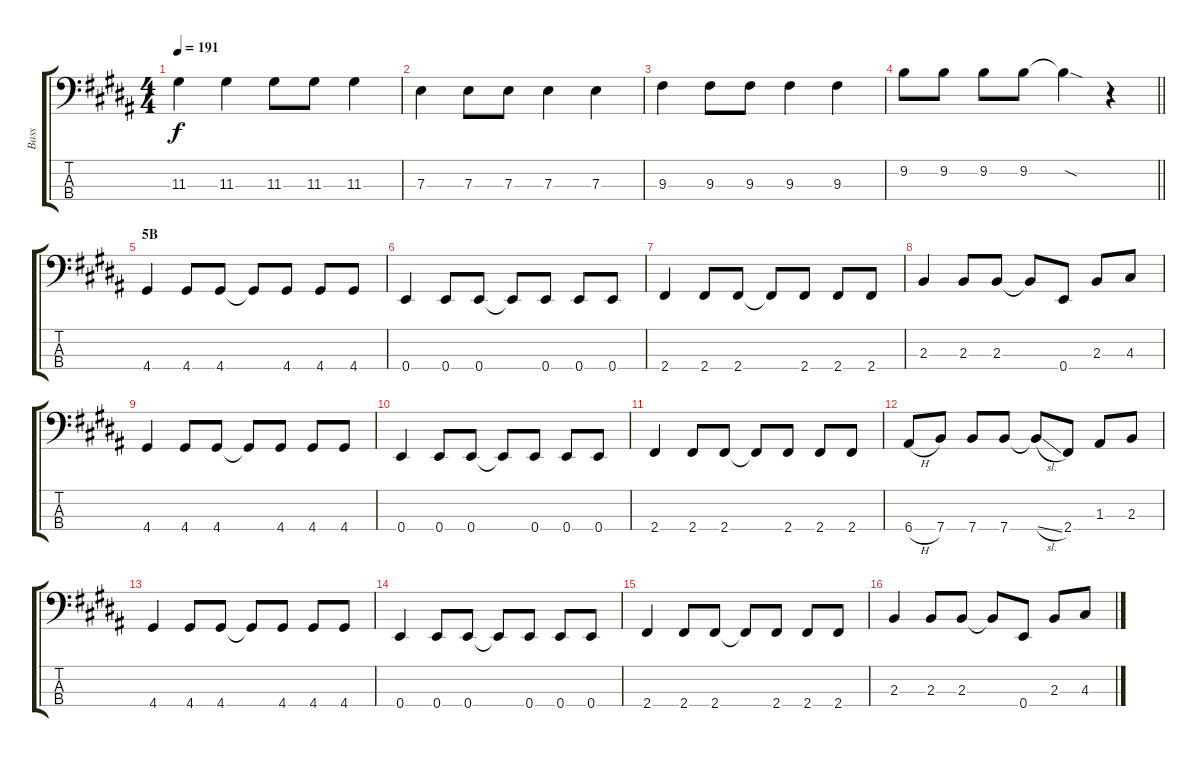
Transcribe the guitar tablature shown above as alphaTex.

\track ("Bass" "Bass") {instrument electricbasspick}
\staff {score tabs}
\tuning (G2 D2 A1 E1) {hide}
\ts (4 4)
\tempo 191
\clef f4
\ks b
11.3.4{dy f} 11.3.4 11.3.8 11.3.8 11.3.4 |
7.3.4 7.3.8 7.3.8 7.3.4 7.3.4 |
9.3.4 9.3.8 9.3.8 9.3.4 9.3.4 |
\barLineRight lightlight
9.2.8 9.2.8 9.2.8 9.2.8 9.2{sod t}.4 r.4 |
\section ("" "5B")
4.4.4 4.4.8 4.4.8 4.4{t}.8 4.4.8 4.4.8 4.4.8 |
0.4.4 0.4.8 0.4.8 0.4{t}.8 0.4.8 0.4.8 0.4.8 |
2.4.4 2.4.8 2.4.8 2.4{t}.8 2.4.8 2.4.8 2.4.8 |
2.3.4 2.3.8 2.3.8 2.3{t}.8 0.4.8 2.3.8 4.3.8 |
4.4.4 4.4.8 4.4.8 4.4{t}.8 4.4.8 4.4.8 4.4.8 |
0.4.4 0.4.8 0.4.8 0.4{t}.8 0.4.8 0.4.8 0.4.8 |
2.4.4 2.4.8 2.4.8 2.4{t}.8 2.4.8 2.4.8 2.4.8 |
6.4{h}.8 7.4.8 7.4.8 7.4.8 7.4{sl t}.8 2.4.8 1.3.8 2.3.8 |
4.4.4 4.4.8 4.4.8 4.4{t}.8 4.4.8 4.4.8 4.4.8 |
0.4.4 0.4.8 0.4.8 0.4{t}.8 0.4.8 0.4.8 0.4.8 |
2.4.4 2.4.8 2.4.8 2.4{t}.8 2.4.8 2.4.8 2.4.8 |
2.3.4 2.3.8 2.3.8 2.3{t}.8 0.4.8 2.3.8 4.3.8
